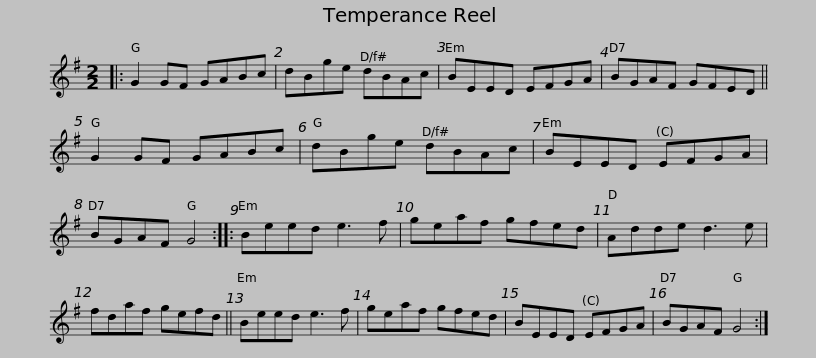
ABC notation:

X:1
L:1/8
M:2/2
I:linebreak $
K:G
V:1 treble
V:1
|: G2 GF GABc | dBge dBAc | BEED EFGA | BGAF GFED || G2 GF GABc |$ %5
 dBge dBAc | BEED EFGA | BGAF G4 :: Beed e3 f | geaf gfed | %10
 Adde d3 e |$ fdaf gefd || Beed e3 f | geaf gfed | BEED EFGA | %15
 BGAF G4 :| %16
